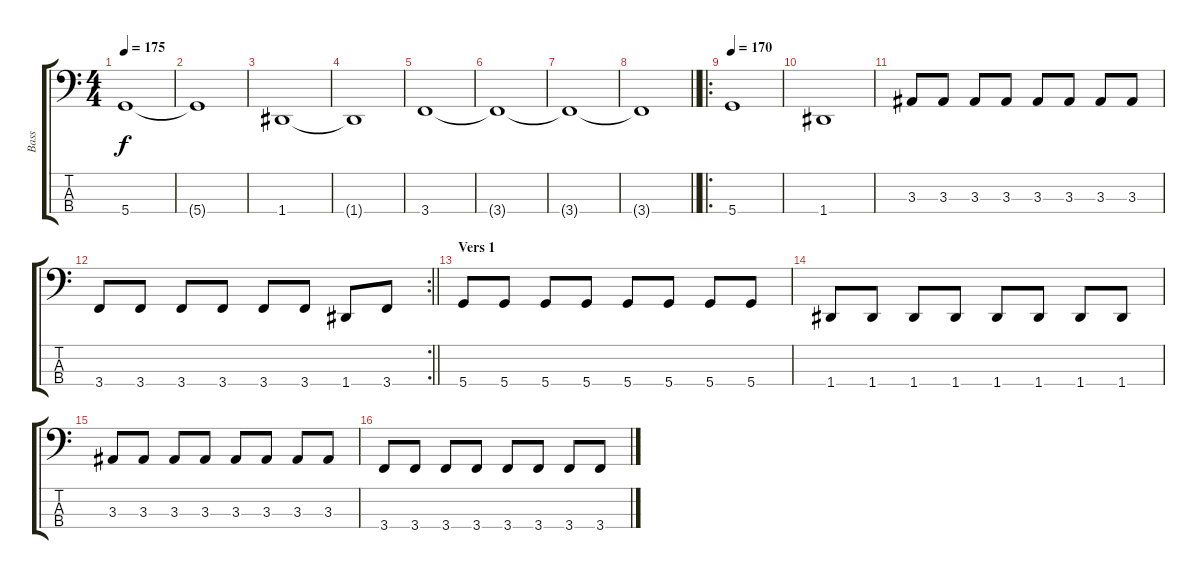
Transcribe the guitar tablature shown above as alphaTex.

\track ("Bass" "Bass") {instrument electricbassfinger}
\staff {score tabs}
\tuning (F2 C2 G1 D1) {hide}
\ts (4 4)
\tempo 175
\clef f4
\ks c
5.4.1{dy f} |
5.4{t}.1 |
1.4.1 |
1.4{t}.1 |
3.4.1 |
3.4{t}.1 |
3.4{t}.1 |
\barLineRight lightlight
3.4{t}.1 |
\ro
\tempo 170
5.4.1 |
1.4.1 |
3.3.8 3.3.8 3.3.8 3.3.8 3.3.8 3.3.8 3.3.8 3.3.8 |
\rc 2
\barLineRight lightlight
3.4.8 3.4.8 3.4.8 3.4.8 3.4.8 3.4.8 1.4.8 3.4.8 |
\section ("" "Vers 1")
5.4.8 5.4.8 5.4.8 5.4.8 5.4.8 5.4.8 5.4.8 5.4.8 |
1.4.8 1.4.8 1.4.8 1.4.8 1.4.8 1.4.8 1.4.8 1.4.8 |
3.3.8 3.3.8 3.3.8 3.3.8 3.3.8 3.3.8 3.3.8 3.3.8 |
3.4.8 3.4.8 3.4.8 3.4.8 3.4.8 3.4.8 3.4.8 3.4.8
